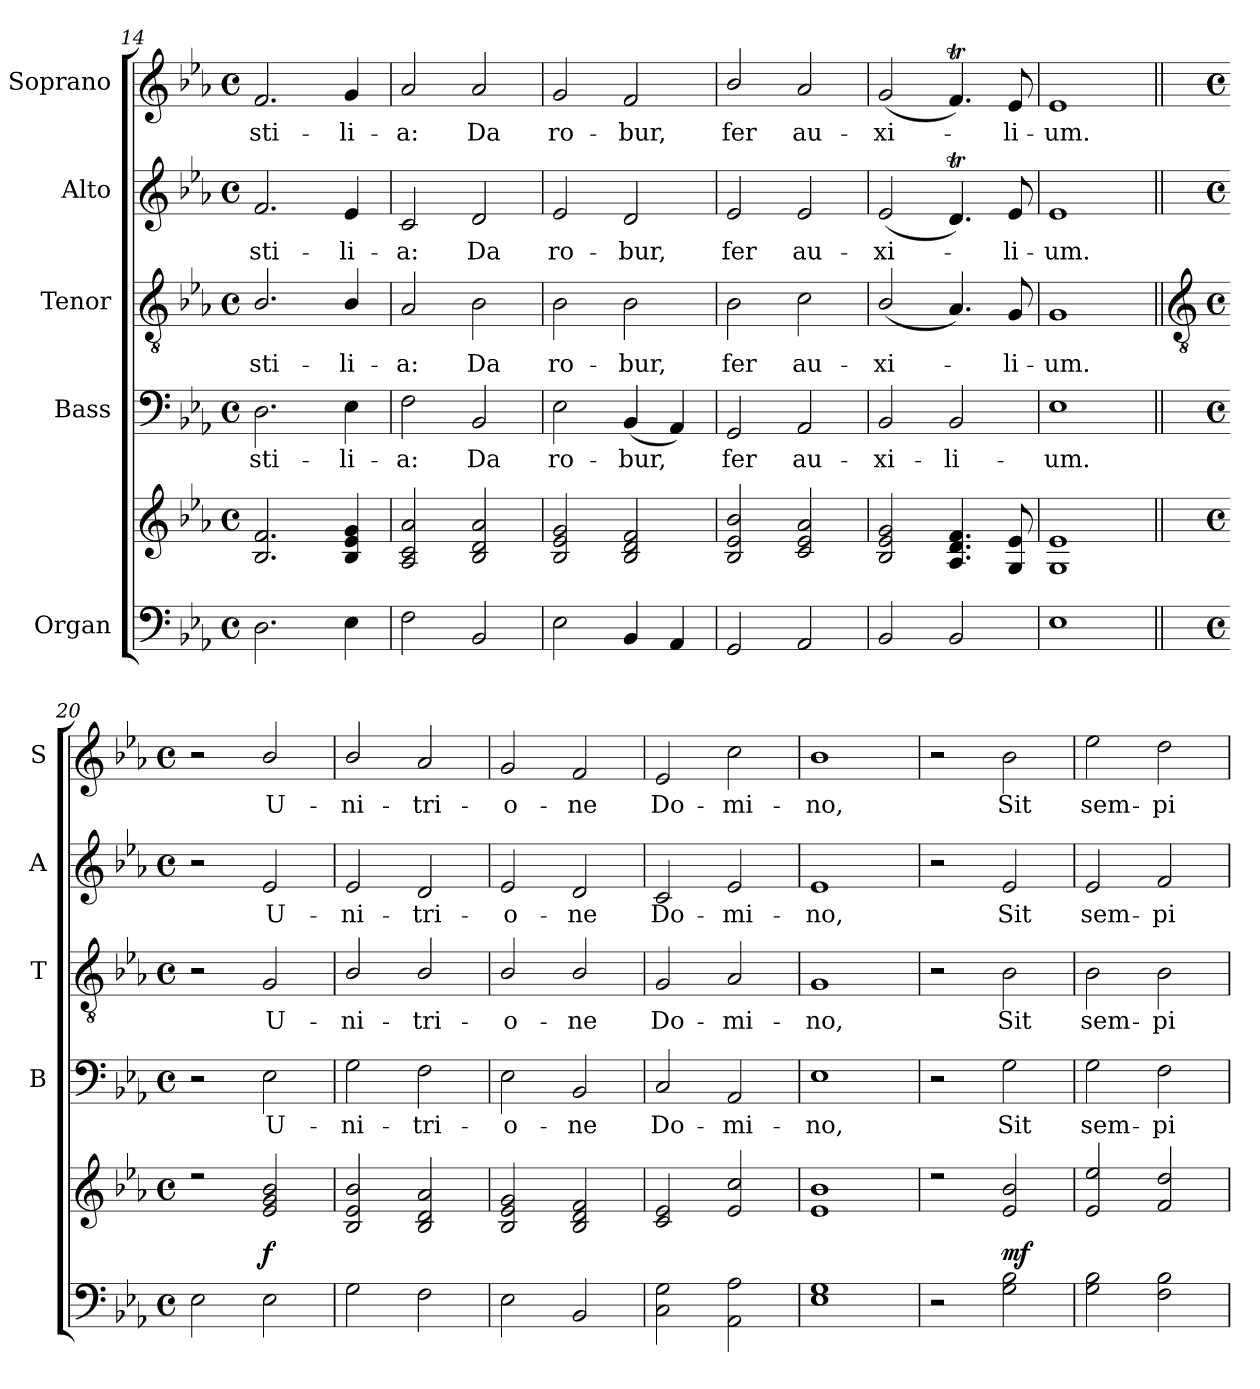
**kern	**kern	**dynam	**kern	**text	**kern	**text	**kern	**text	**kern	**text
*part5	*part5	*part5	*part4	*part4	*part3	*part3	*part2	*part2	*part1	*part1
*staff6	*staff5	*staff5/6	*staff4	*staff4	*staff3	*staff3	*staff2	*staff2	*staff1	*staff1
*I"Organ	*	*	*I"Bass	*	*I"Tenor	*	*I"Alto	*	*I"Soprano	*
*	*	*	*I'B	*	*I'T	*	*I'A	*	*I'S	*
*clefF4	*clefG2	*	*clefF4	*	*clefGv2	*	*clefG2	*	*clefG2	*
*k[b-e-a-]	*k[b-e-a-]	*	*k[b-e-a-]	*	*k[b-e-a-]	*	*k[b-e-a-]	*	*k[b-e-a-]	*
*E-:	*E-:	*	*E-:	*	*E-:	*	*E-:	*	*E-:	*
*M4/4	*M4/4	*	*M4/4	*	*M4/4	*	*M4/4	*	*M4/4	*
*met(c)	*met(c)	*	*met(c)	*	*met(c)	*	*met(c)	*	*met(c)	*
=14	=14	=14	=14	=14	=14	=14	=14	=14	=14	=14
!	!	!	!	!LO:LY:b	!	!LO:LY:b	!	!LO:LY:b	!	!LO:LY:b
2.D	2.B- 2.f	.	2.D	-sti-	2.B-/	-sti-	2.f	-sti-	2.f	-sti-
!	!	!	!	!LO:LY:b	!	!LO:LY:b	!	!LO:LY:b	!	!LO:LY:b
4E-	4B- 4e- 4g	.	4E-	-li-	4B-/	-li-	4e-	-li-	4g	-li-
=15	=15	=15	=15	=15	=15	=15	=15	=15	=15	=15
!	!	!	!	!LO:LY:b	!	!LO:LY:b	!	!LO:LY:b	!	!LO:LY:b
2F	2A- 2c 2a-	.	2F	-a:	2A-	-a:	2c	-a:	2a-	-a:
!	!	!	!	!LO:LY:b	!	!LO:LY:b	!	!LO:LY:b	!	!LO:LY:b
2BB-	2B- 2d 2a-	.	2BB-	Da	2B-	Da	2d	Da	2a-	Da
=16	=16	=16	=16	=16	=16	=16	=16	=16	=16	=16
!	!	!	!	!LO:LY:b	!	!LO:LY:b	!	!LO:LY:b	!	!LO:LY:b
2E-	2B- 2e- 2g	.	2E-	ro-	2B-	ro-	2e-	ro-	2g	ro-
!	!	!	!	!LO:LY:b	!	!LO:LY:b	!	!LO:LY:b	!	!LO:LY:b
4BB-	2B- 2d 2f	.	(<4BB-	-bur,	2B-	-bur,	2d	-bur,	2f	-bur,
4AA-	.	.	4AA-)	.	.	.	.	.	.	.
=17	=17	=17	=17	=17	=17	=17	=17	=17	=17	=17
!	!	!	!	!LO:LY:b	!	!LO:LY:b	!	!LO:LY:b	!	!LO:LY:b
2GG	2B- 2e- 2b-	.	2GG	fer	2B-	fer	2e-	fer	2b-/	fer
!	!	!	!	!LO:LY:b	!	!LO:LY:b	!	!LO:LY:b	!	!LO:LY:b
2AA-	2c 2e- 2a-	.	2AA-	au-	2c	au-	2e-	au-	2a-	au-
=18	=18	=18	=18	=18	=18	=18	=18	=18	=18	=18
!	!	!	!	!LO:LY:b	!	!LO:LY:b	!	!LO:LY:b	!	!LO:LY:b
2BB-	2B- 2e- 2g	.	2BB-	-xi-	(<2B-/	-xi-	(<2e-	-xi-	(<2g	-xi-
!	!	!	!	!LO:LY:b	!	!	!	!	!	!
2BB-	4.A- 4.d 4.f	.	2BB-	-li-	4.A-)	.	4.dt)	.	4.fT)	.
!	!	!	!	!	!	!LO:LY:b	!	!LO:LY:b	!	!LO:LY:b
.	8G 8e-	.	.	.	8G	li-	8e-	li-	8e-	li-
=19	=19	=19	=19	=19	=19	=19	=19	=19	=19	=19
!	!	!	!	!LO:LY:b	!	!LO:LY:b	!	!LO:LY:b	!	!LO:LY:b
1E-	1G 1e-	.	1E-	-um.	1G	-um.	1e-	-um.	1e-	-um.
!!LO:LB:g=z
=20||	=20||	=20||	=20||	=20||	=20||	=20||	=20||	=20||	=20||	=20||
*	*	*	*	*	*clefGv2	*	*	*	*	*
*M4/4	*M4/4	*	*M4/4	*	*M4/4	*	*M4/4	*	*M4/4	*
*met(c)	*met(c)	*	*met(c)	*	*met(c)	*	*met(c)	*	*met(c)	*
*	*^	*	*	*	*	*	*	*	*	*
2E-	2r	1ryy	.	2r	.	2r	.	2r	.	2r	.
!	!	!	!LO:DY:b	!	!LO:LY:b	!	!LO:LY:b	!	!LO:LY:b	!	!LO:LY:b
2E-	2e-/ 2g/ 2b-/	.	f	2E-	U-	2G	U-	2e-	U-	2b-/	U-
=21	=21	=21	=21	=21	=21	=21	=21	=21	=21	=21	=21
!	!	!	!	!	!LO:LY:b	!	!LO:LY:b	!	!LO:LY:b	!	!LO:LY:b
2G	2B-/ 2e-/ 2b-/	1ryy	.	2G	-ni-	2B-/	-ni-	2e-	-ni-	2b-/	-ni-
!	!	!	!	!	!LO:LY:b	!	!LO:LY:b	!	!LO:LY:b	!	!LO:LY:b
2F	2B-/ 2d/ 2a-/	.	.	2F	-tri-	2B-/	-tri-	2d	-tri-	2a-	-tri-
=22	=22	=22	=22	=22	=22	=22	=22	=22	=22	=22	=22
!	!	!	!	!	!LO:LY:b	!	!LO:LY:b	!	!LO:LY:b	!	!LO:LY:b
2E-	2B-/ 2e-/ 2g/	1ryy	.	2E-	-o-	2B-/	-o-	2e-	-o-	2g	-o-
!	!	!	!	!	!LO:LY:b	!	!LO:LY:b	!	!LO:LY:b	!	!LO:LY:b
2BB-	2B-/ 2d/ 2f/	.	.	2BB-	-ne	2B-/	-ne	2d	-ne	2f	-ne
=23	=23	=23	=23	=23	=23	=23	=23	=23	=23	=23	=23
!	!	!	!	!	!LO:LY:b	!	!LO:LY:b	!	!LO:LY:b	!	!LO:LY:b
2C 2G	2c/ 2e-/	1ryy	.	2C	Do-	2G	Do-	2c	Do-	2e-	Do-
!	!	!	!	!	!LO:LY:b	!	!LO:LY:b	!	!LO:LY:b	!	!LO:LY:b
2AA- 2A-	2e-/ 2cc/	.	.	2AA-	-mi-	2A-	-mi-	2e-	-mi-	2cc	-mi-
=24	=24	=24	=24	=24	=24	=24	=24	=24	=24	=24	=24
!	!	!	!	!	!LO:LY:b	!	!LO:LY:b	!	!LO:LY:b	!	!LO:LY:b
1E- 1G	1e-/ 1b-/	1ryy	.	1E-	-no,	1G	-no,	1e-	-no,	1b-	-no,
=25	=25	=25	=25	=25	=25	=25	=25	=25	=25	=25	=25
2r	2r	1ryy	.	2r	.	2r	.	2r	.	2r	.
!	!	!	!LO:DY:b	!	!LO:LY:b	!	!LO:LY:b	!	!LO:LY:b	!	!LO:LY:b
2G 2B-	2e-/ 2b-/	.	mf	2G	Sit	2B-	Sit	2e-	Sit	2b-	Sit
=26	=26	=26	=26	=26	=26	=26	=26	=26	=26	=26	=26
!	!	!	!	!	!LO:LY:b	!	!LO:LY:b	!	!LO:LY:b	!	!LO:LY:b
2G 2B-	2e-/ 2ee-/	1ryy	.	2G	sem-	2B-	sem-	2e-	sem-	2ee-	sem-
!	!	!	!	!	!LO:LY:b	!	!LO:LY:b	!	!LO:LY:b	!	!LO:LY:b
2F 2B-	2f/ 2dd/	.	.	2F	-pi-	2B-	-pi-	2f	-pi-	2dd	-pi-
*	*v	*v	*	*	*	*	*	*	*	*	*
=	=	=	=	=	=	=	=	=	=	=
*-	*-	*-	*-	*-	*-	*-	*-	*-	*-	*-
